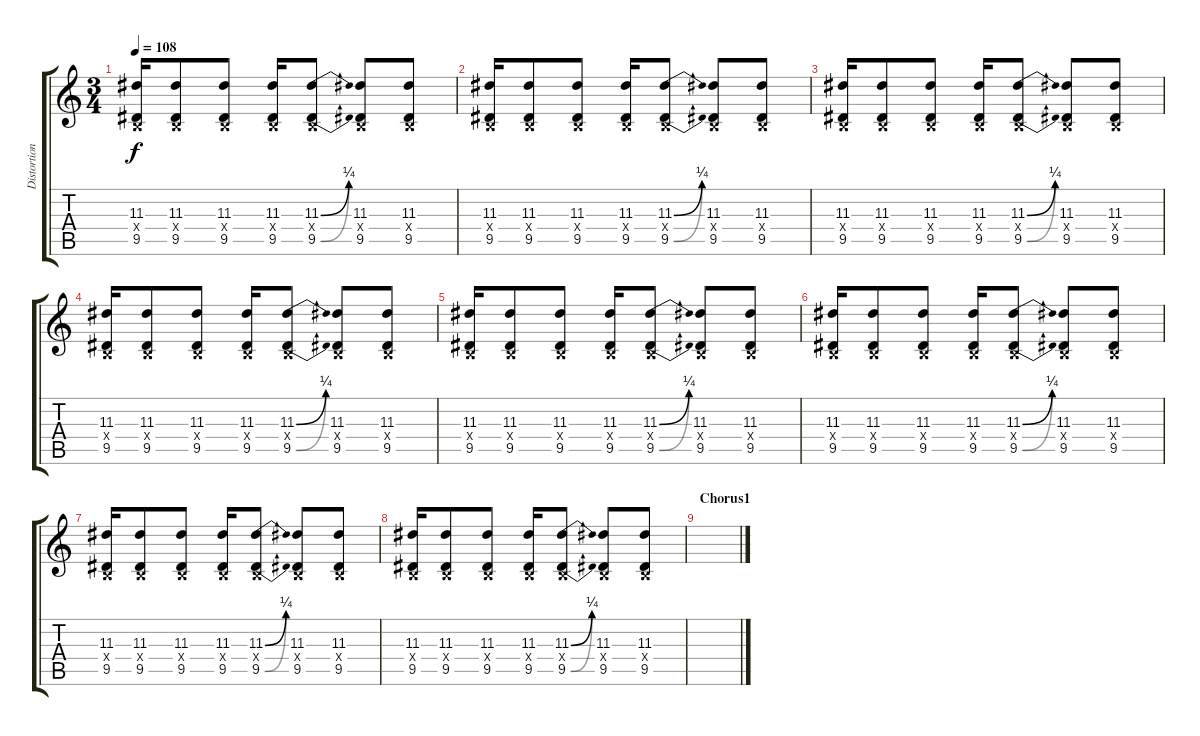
\track ("Distortion Guitar2" "Distortion") {instrument distortionguitar}
\staff {score tabs}
\tuning (Db4 Ab3 E3 B2 Gb2 B1) {hide}
\ts (3 4)
\tempo 108
\clef g2
\ks c
(11.3 0.4{x} 9.5).16{dy f} (11.3 0.4{x} 9.5).8 (11.3 0.4{x} 9.5).8 (11.3 0.4{x} 9.5).16 (11.3{be (bend 0 0 60 1)} 0.4{x} 9.5{be (bend 0 0 60 1)}).8 (11.3 0.4{x} 9.5).8 (11.3 0.4{x} 9.5).8 |
(11.3 0.4{x} 9.5).16 (11.3 0.4{x} 9.5).8 (11.3 0.4{x} 9.5).8 (11.3 0.4{x} 9.5).16 (11.3{be (bend 0 0 60 1)} 0.4{x} 9.5{be (bend 0 0 60 1)}).8 (11.3 0.4{x} 9.5).8 (11.3 0.4{x} 9.5).8 |
(11.3 0.4{x} 9.5).16 (11.3 0.4{x} 9.5).8 (11.3 0.4{x} 9.5).8 (11.3 0.4{x} 9.5).16 (11.3{be (bend 0 0 60 1)} 0.4{x} 9.5{be (bend 0 0 60 1)}).8 (11.3 0.4{x} 9.5).8 (11.3 0.4{x} 9.5).8 |
(11.3 0.4{x} 9.5).16 (11.3 0.4{x} 9.5).8 (11.3 0.4{x} 9.5).8 (11.3 0.4{x} 9.5).16 (11.3{be (bend 0 0 60 1)} 0.4{x} 9.5{be (bend 0 0 60 1)}).8 (11.3 0.4{x} 9.5).8 (11.3 0.4{x} 9.5).8 |
(11.3 0.4{x} 9.5).16 (11.3 0.4{x} 9.5).8 (11.3 0.4{x} 9.5).8 (11.3 0.4{x} 9.5).16 (11.3{be (bend 0 0 60 1)} 0.4{x} 9.5{be (bend 0 0 60 1)}).8 (11.3 0.4{x} 9.5).8 (11.3 0.4{x} 9.5).8 |
(11.3 0.4{x} 9.5).16 (11.3 0.4{x} 9.5).8 (11.3 0.4{x} 9.5).8 (11.3 0.4{x} 9.5).16 (11.3{be (bend 0 0 60 1)} 0.4{x} 9.5{be (bend 0 0 60 1)}).8 (11.3 0.4{x} 9.5).8 (11.3 0.4{x} 9.5).8 |
(11.3 0.4{x} 9.5).16 (11.3 0.4{x} 9.5).8 (11.3 0.4{x} 9.5).8 (11.3 0.4{x} 9.5).16 (11.3{be (bend 0 0 60 1)} 0.4{x} 9.5{be (bend 0 0 60 1)}).8 (11.3 0.4{x} 9.5).8 (11.3 0.4{x} 9.5).8 |
(11.3 0.4{x} 9.5).16 (11.3 0.4{x} 9.5).8 (11.3 0.4{x} 9.5).8 (11.3 0.4{x} 9.5).16 (11.3{be (bend 0 0 60 1)} 0.4{x} 9.5{be (bend 0 0 60 1)}).8 (11.3 0.4{x} 9.5).8 (11.3 0.4{x} 9.5).8 |
\section ("" "Chorus1")
